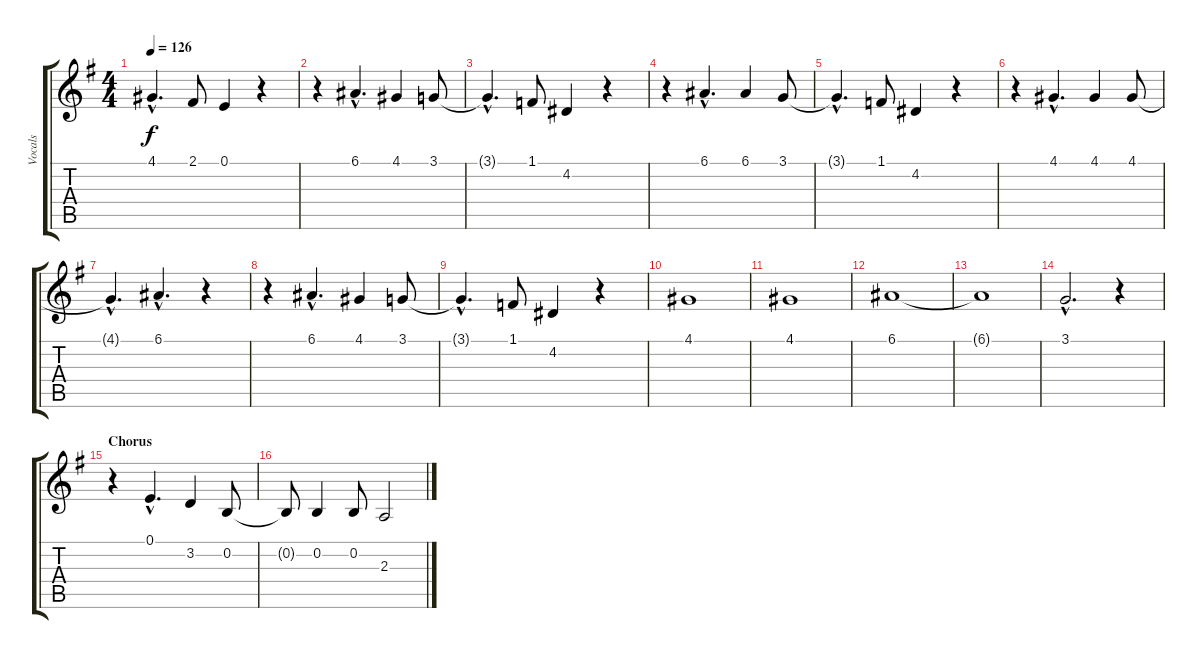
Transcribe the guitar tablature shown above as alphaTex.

\track ("Vocals" "Vocals") {instrument lead1square}
\staff {score tabs}
\tuning (E4 B3 G3 D3 A2 E2) {hide}
\ts (4 4)
\tempo 126
\clef g2
\ks g
4.1{hac t}.4{d dy f} 2.1.8 0.1.4 r.4 |
r.4 6.1{hac}.4{d} 4.1.4 3.1.8 |
3.1{hac t}.4{d} 1.1.8 4.2.4 r.4 |
r.4 6.1{hac}.4{d} 6.1.4 3.1.8 |
3.1{hac t}.4{d} 1.1.8 4.2.4 r.4 |
r.4 4.1{hac}.4{d} 4.1.4 4.1.8 |
4.1{hac t}.4{d} 6.1{hac}.4{d} r.4 |
r.4 6.1{hac}.4{d} 4.1.4 3.1.8 |
3.1{hac t}.4{d} 1.1.8 4.2.4 r.4 |
4.1.1 |
4.1.1 |
6.1.1 |
6.1{t}.1 |
3.1{hac}.2{d} r.4 |
\section ("" "Chorus")
r.4{volume 14 instrument lead1square} 0.1{hac}.4{d} 3.2.4 0.2.8 |
0.2{t}.8 0.2.4 0.2.8 2.3.2
